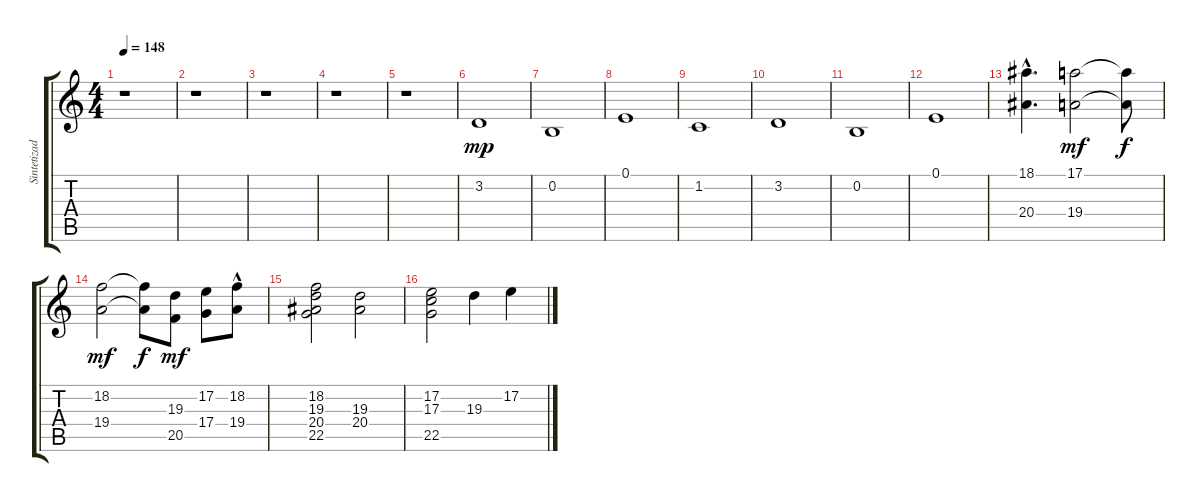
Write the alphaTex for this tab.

\track ("Sintetizador" "Sintetizad") {instrument stringensemble1}
\staff {score tabs}
\tuning (E4 B3 G3 D3 A2 E2) {hide}
\ts (4 4)
\tempo 148
\clef g2
\ks c
r.1{dy f} |
r.1 |
r.1 |
r.1 |
r.1 |
3.2.1{dy mp} |
0.2.1 |
0.1.1 |
1.2.1 |
3.2.1 |
0.2.1 |
0.1.1 |
(18.1{hac} 20.4{hac}).4{d} (17.1 19.4).2{dy mf} (17.1{t} 19.4{t}).8{dy f} |
(18.2 19.4).2{dy mf} (18.2{t} 19.4{t}).8{dy f} (19.3 20.5).8{dy mf} (17.2 17.4).8 (18.2 19.4{hac}).8 |
(18.2 19.3 20.4 22.5).2 (19.3 20.4).2 |
(17.2 17.3 22.5).2 19.3.4 17.2.4
